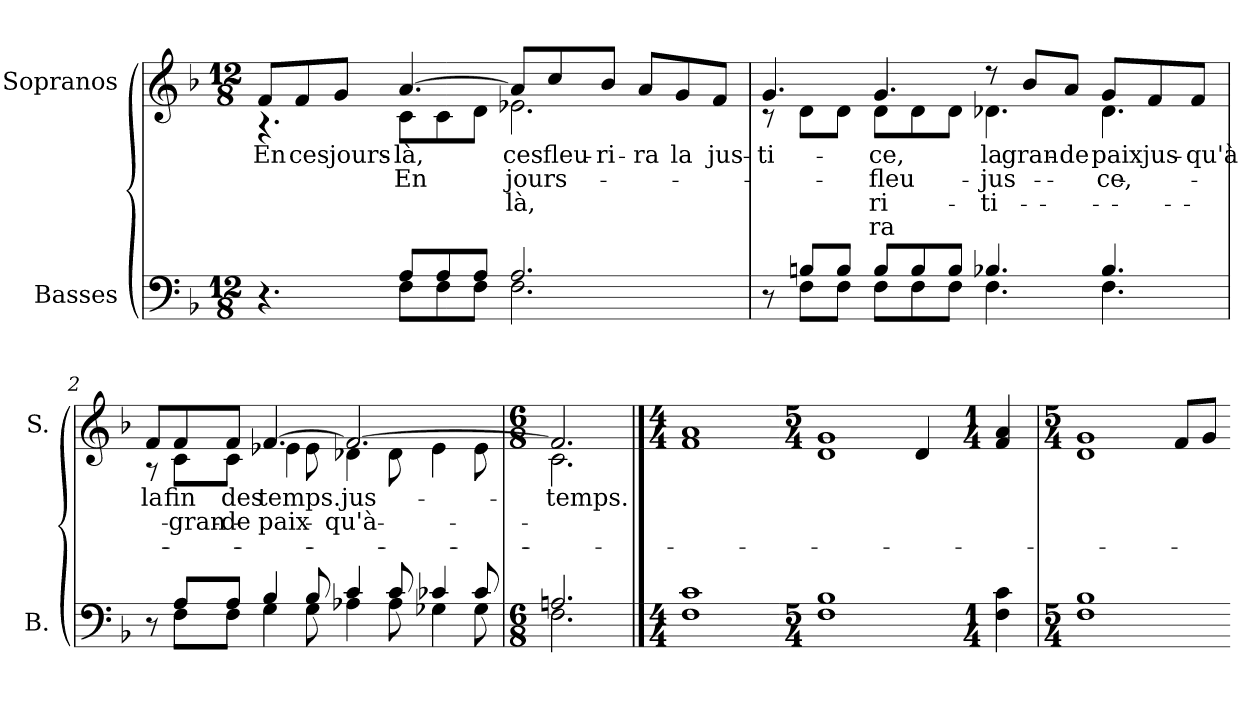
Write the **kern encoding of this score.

**kern	**kern	**text	**text	**text	**text
*part2	*part1	*part1	*part1	*part1	*part1
*staff2	*staff1	*staff1	*staff1	*staff1	*staff1
*I"Basses	*I"Sopranos	*	*	*	*
*I'B.	*I'S.	*	*	*	*
!!LO:PB:g=z
*clefF4	*clefG2	*	*	*	*
*k[b-]	*k[b-]	*	*	*	*
*F:	*F:	*	*	*	*
*M12/8	*M12/8	*	*	*	*
=	=	=	=	=	=
*^	*	*	*	*	*
!	!	!	!LO:LY:a:color=#000000	!	!	!
*	*	*^	*	*	*	*
4.r	4.ryy	8fi/L	4.r	En	.	.	.
!	!	!	!	!LO:LY:a:color=#000000	!	!	!
.	.	8fi/	.	ces	.	.	.
!	!	!	!	!LO:LY:a:color=#000000	!	!	!
.	.	8gi/J	.	jours-	.	.	.
!	!	!	!	!LO:LY:a:color=#000000	!LO:LY:b:color=#000000	!	!
8Ai/L	8Fi\L	[>4.ai/	8ci\L	-là,	En	.	.
8Ai/	8Fi\	.	8ci\	.	.	.	.
8Ai/J	8Fi\J	.	8di\J	.	.	.	.
!	!	!	!	!LO:LY:b:color=#000000	!LO:LY:b:color=#000000	!LO:LY:b:color=#000000	!
2.Ai/	2.Fi\	8ai/L]	2.e-Xi\	ces	jours-	-là,	.
!	!	!	!	!LO:LY:a:color=#000000	!	!	!
.	.	8cci/	.	fleu-	.	.	.
!	!	!	!	!LO:LY:a:color=#000000	!	!	!
.	.	8b-i/J	.	-ri-	.	.	.
!	!	!	!	!LO:LY:a:color=#000000	!	!	!
.	.	8ai/L	.	-ra	.	.	.
!	!	!	!	!LO:LY:a:color=#000000	!	!	!
.	.	8gi/	.	la	.	.	.
!	!	!	!	!LO:LY:a:color=#000000	!	!	!
.	.	8fi/J	.	jus-	.	.	.
=1	=1	=1	=1	=1	=1	=1	=1
!	!	!	!	!LO:LY:a:color=#000000	!	!	!
8r	8ryy	4.gi/	8r	-ti-	.	.	.
8Bni/L	8Fi\L	.	8di\L	.	.	.	.
8Bi/J	8Fi\J	.	8di\J	.	.	.	.
!	!	!	!	!LO:LY:a:color=#000000	!LO:LY:b:color=#000000	!LO:LY:b:color=#000000	!LO:LY:b:color=#000000
8Bi/L	8Fi\L	4.gi/	8di\L	-ce,	-fleu-	-ri-	ra
8Bi/	8Fi\	.	8di\	.	.	.	.
8Bi/J	8Fi\J	.	8di\J	.	.	.	.
!	!	!	!	!LO:LY:b:color=#000000	!LO:LY:b:color=#000000	!LO:LY:b:color=#000000	!
4.B-Xi/	4.Fi\	8r	4.d-Xi\	la	jus-	-ti-	.
!	!	!	!	!LO:LY:a:color=#000000	!	!	!
.	.	8b-i/L	.	-gran-	.	.	.
!	!	!	!	!LO:LY:a:color=#000000	!	!	!
.	.	8ai/J	.	-de	.	.	.
!	!	!	!	!LO:LY:a:color=#000000	!LO:LY:b:color=#000000	!	!
4.B-i/	4.Fi\	8gi/L	4.d-i\	paix	ce,	.	.
!	!	!	!	!LO:LY:a:color=#000000	!	!	!
.	.	8fi/	.	jus-	.	.	.
!	!	!	!	!LO:LY:a:color=#000000	!	!	!
.	.	8fi/J	.	-qu'à	.	.	.
=2	=2	=2	=2	=2	=2	=2	=2
!	!	!	!	!LO:LY:a:color=#000000	!	!	!
8r	8ryy	8fi/L	8r	la	.	.	.
!	!	!	!	!LO:LY:a:color=#000000	!LO:LY:b:color=#000000	!	!
8Ai/L	8Fi\L	8fi/	8ci\L	fin	gran-	.	.
!	!	!	!	!LO:LY:a:color=#000000	!LO:LY:b:color=#000000	!	!
8Ai/J	8Fi\J	8fi/J	8ci\J	-des	de	.	.
!	!	!	!	!LO:LY:a:color=#000000	!LO:LY:b:color=#000000	!	!
4B-i/	4Gi\	[>4.fi/	4e-Xi\	temps.	paix	.	.
8B-i/	8Gi\	.	8e-i\	.	.	.	.
!	!	!	!	!LO:LY:b:color=#000000	!LO:LY:b:color=#000000	!	!
4ci/	4A-Xi\	2.fi/_>	4d-Xi\	jus-	-qu'à	.	.
8ci/	8A-i\	.	8d-i\	.	.	.	.
4c-Xi/	4G-Xi\	.	4e-i\	.	.	.	.
8c-i/	8G-i\	.	8e-i\	.	.	.	.
=3	=3	=3	=3	=3	=3	=3	=3
*M6/8	*	*M6/8	*	*	*	*	*
!	!	!	!	!LO:LY:b:color=#000000	!	!	!
2.Ani/	2.Fi\	2.fi/]	2.ci\	temps.	.	.	.
*v	*v	*	*	*	*	*	*
*	*v	*v	*	*	*	*
!!LO:LB:g=z
==4	==4	==4	==4	==4	==4
*M4/4	*M4/4	*	*	*	*
*^	*^	*	*	*	*
!	!	!LO:TX:b:t=1. Dieu, donne au r	!	!	!	!	!
!	!	!LO:TX:t=oi	!	!	!	!	!
!	!	!LO:TX:t=tes pouvoirs,	!	!	!	!	!
!	!	!LO:TX:t=à ce fils de roi ta justice.	!	!	!	!	!
!	!	!LO:TX:t=Qu’il gouverne ton p	!	!	!	!	!
!	!	!LO:TX:t=eu	!	!	!	!	!
!	!	!LO:TX:t=ple avec justice,	!	!	!	!	!
!	!	!LO:TX:t=qu’il fasse dr	!	!	!	!	!
!	!	!LO:TX:t=oi	!	!	!	!	!
!	!	!LO:TX:t=t aux malheureux&nbsp;!	!	!	!	!	!
!	!	!LO:TX:t=2. En ces jours-là, fleuri	!	!	!	!	!
!	!	!LO:TX:t=ra	!	!	!	!	!
!	!	!LO:TX:t=la justice,	!	!	!	!	!
!	!	!LO:TX:t=grande paix jusqu’à la fin des lunes&nbsp;!	!	!	!	!	!
!	!	!LO:TX:t=Qu’il domine de la m	!	!	!	!	!
!	!	!LO:TX:t=e	!	!	!	!	!
!	!	!LO:TX:t=r à la mer,	!	!	!	!	!
!	!	!LO:TX:t=et du Fleuve jusqu’au b	!	!	!	!	!
!	!	!LO:TX:t=ou	!	!	!	!	!
!	!	!LO:TX:t=t de la terre&nbsp;!	!	!	!	!	!
*v	*v	*	*	*	*	*	*
*	*v	*v	*	*	*	*
1Fi 1ci	1fi 1ai	.	.	.	.
=5-	=5-	=5-	=5-	=5-	=5-
*M5/4	*M5/4	*	*	*	*
1Fi 1B-i	1di 1gi	.	.	.	.
4ryy	4di/	.	.	.	.
=6-	=6-	=6-	=6-	=6-	=6-
*M1/4	*M1/4	*	*	*	*
4Fi\ 4ci	4fi/ 4ai	.	.	.	.
=7	=7	=7	=7	=7	=7
*M5/4	*M5/4	*	*	*	*
1Fi 1B-i	1di 1gi	.	.	.	.
4ryy	8fi/L	.	.	.	.
.	8gi/J	.	.	.	.
=-	=-	=-	=-	=-	=-
*-	*-	*-	*-	*-	*-
